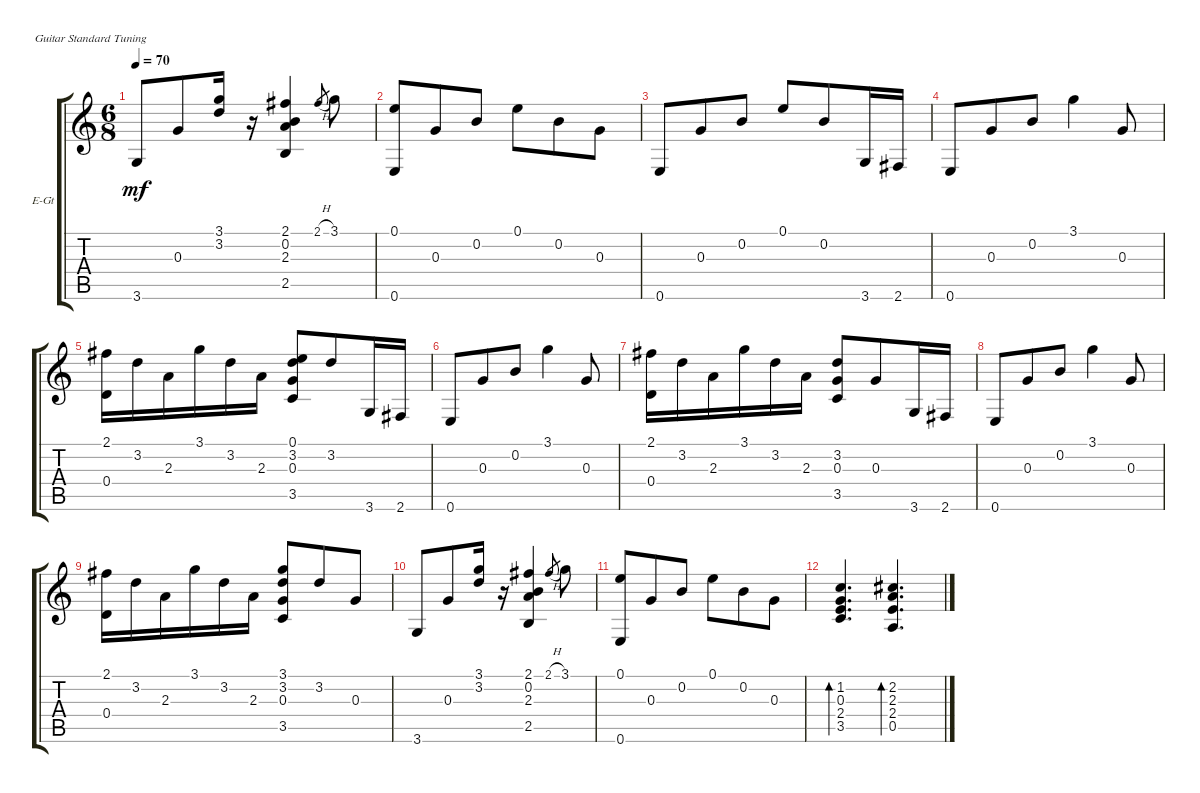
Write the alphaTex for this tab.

\defaultSystemsLayout 4
\bracketExtendMode groupsimilarinstruments
\firstSystemTrackNameOrientation horizontal
\otherSystemsTrackNameOrientation horizontal
\track ("Electric Guitar" "E-Gt") {instrument electricguitarclean}
\staff {score tabs}
\tuning (E4 B3 G3 D3 A2 E2)
\ts (6 8)
\tempo 70
\clef g2
\ks c
3.6.8{dy mf} 0.3.8 (3.2 3.1).16 r.16 (2.1 0.2 2.3 2.5).4 2.1{h}.8{gr} 3.1.8 |
(0.1 0.6).8 0.3.8 0.2.8 0.1.8 0.2.8 0.3.8 |
0.6.8 0.3.8 0.2.8 0.1.8 0.2.8 3.6.16 2.6.16 |
0.6.8 0.3.8 0.2.8 3.1.4 0.3.8 |
(0.4 2.1).16 3.2.16 2.3.16 3.1.16 3.2.16 2.3.16 (3.5 0.3 3.2 0.1).8 3.2.8 3.6.16 2.6.16 |
0.6.8 0.3.8 0.2.8 3.1.4 0.3.8 |
(0.4 2.1).16 3.2.16 2.3.16 3.1.16 3.2.16 2.3.16 (3.5 0.3 3.2).8 0.3.8 3.6.16 2.6.16 |
0.6.8 0.3.8 0.2.8 3.1.4 0.3.8 |
(0.4 2.1).16 3.2.16 2.3.16 3.1.16 3.2.16 2.3.16 (3.1 3.2 0.3 3.5).8 3.2.8 0.3.8 |
3.6.8 0.3.8 (3.2 3.1).16 r.16 (2.1 0.2 2.3 2.5).4 2.1{h}.8{gr} 3.1.8 |
(0.1 0.6).8 0.3.8 0.2.8 0.1.8 0.2.8 0.3.8 |
(3.5 2.4 0.3 1.2).4{d bd 30} (2.2 2.3 2.4 0.5).4{d bd 30}
